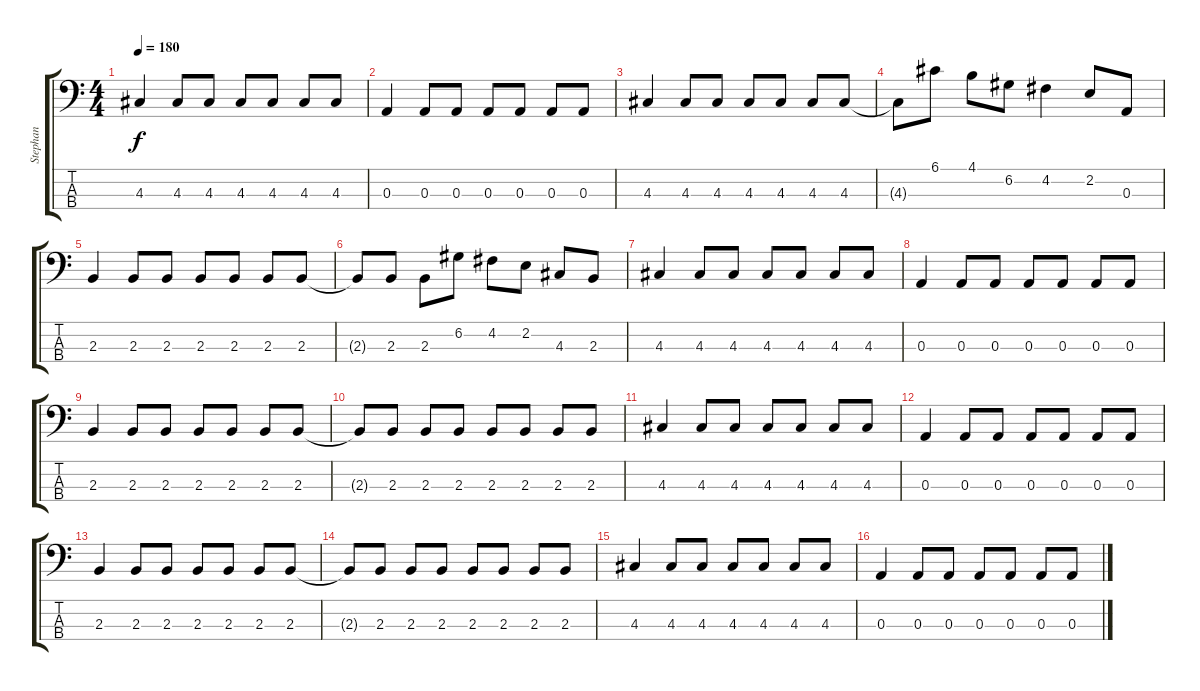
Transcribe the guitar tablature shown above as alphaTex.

\track ("Stephan" "Stephan") {instrument electricbassfinger}
\staff {score tabs}
\tuning (G2 D2 A1 E1) {hide}
\ts (4 4)
\tempo 180
\clef f4
\ks c
4.3.4{dy f} 4.3.8 4.3.8 4.3.8 4.3.8 4.3.8 4.3.8 |
0.3.4 0.3.8 0.3.8 0.3.8 0.3.8 0.3.8 0.3.8 |
4.3.4 4.3.8 4.3.8 4.3.8 4.3.8 4.3.8 4.3.8 |
4.3{t}.8 6.1.8 4.1.8 6.2.8 4.2.4 2.2.8 0.3.8 |
2.3.4 2.3.8 2.3.8 2.3.8 2.3.8 2.3.8 2.3.8 |
2.3{t}.8 2.3.8 2.3.8 6.2.8 4.2.8 2.2.8 4.3.8 2.3.8 |
4.3.4 4.3.8 4.3.8 4.3.8 4.3.8 4.3.8 4.3.8 |
0.3.4 0.3.8 0.3.8 0.3.8 0.3.8 0.3.8 0.3.8 |
2.3.4 2.3.8 2.3.8 2.3.8 2.3.8 2.3.8 2.3.8 |
2.3{t}.8 2.3.8 2.3.8 2.3.8 2.3.8 2.3.8 2.3.8 2.3.8 |
4.3.4 4.3.8 4.3.8 4.3.8 4.3.8 4.3.8 4.3.8 |
0.3.4 0.3.8 0.3.8 0.3.8 0.3.8 0.3.8 0.3.8 |
2.3.4 2.3.8 2.3.8 2.3.8 2.3.8 2.3.8 2.3.8 |
2.3{t}.8 2.3.8 2.3.8 2.3.8 2.3.8 2.3.8 2.3.8 2.3.8 |
4.3.4 4.3.8 4.3.8 4.3.8 4.3.8 4.3.8 4.3.8 |
0.3.4 0.3.8 0.3.8 0.3.8 0.3.8 0.3.8 0.3.8
